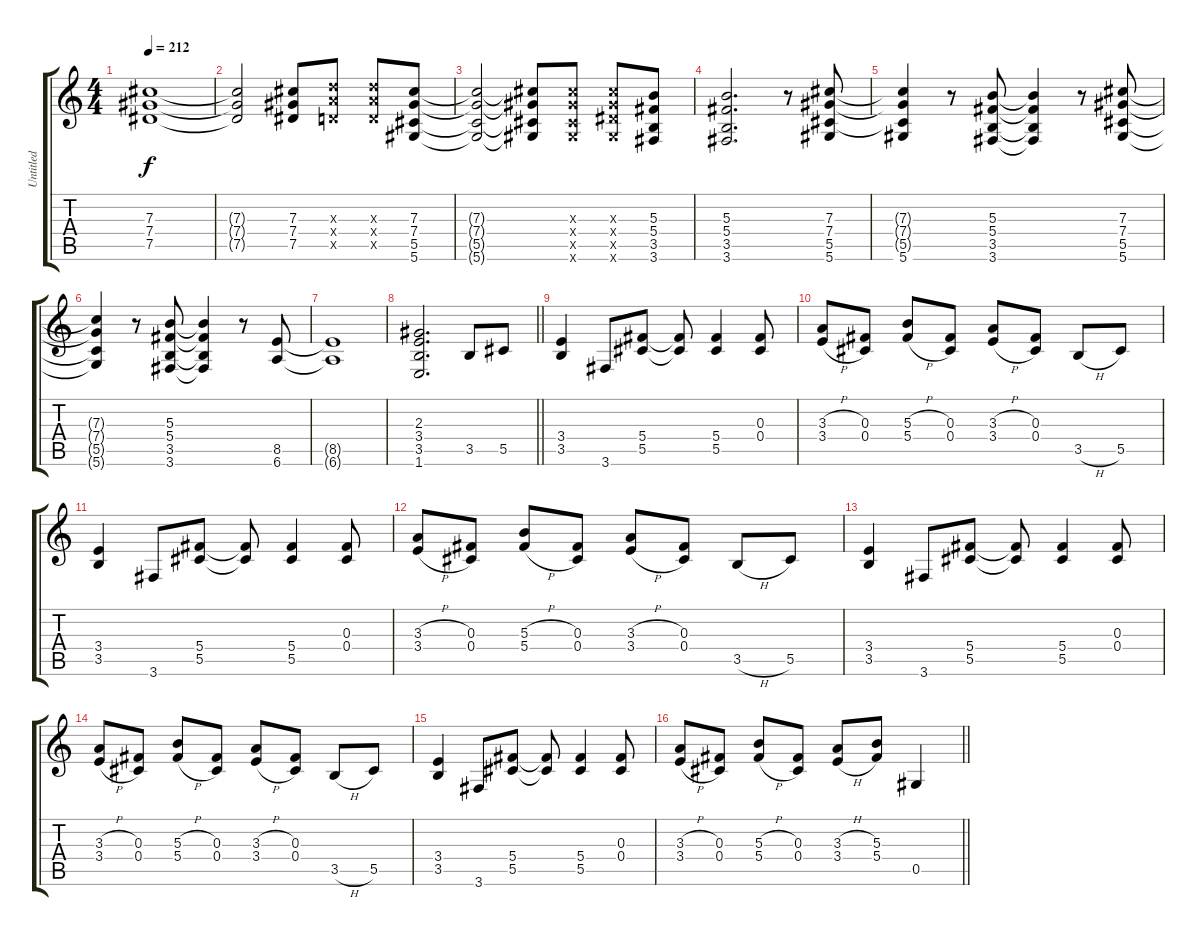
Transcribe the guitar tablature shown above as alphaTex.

\track ("Untitled" "Untitled") {instrument distortionguitar}
\staff {score tabs}
\tuning (Eb4 Bb3 Gb3 Db3 Ab2 Eb2) {hide}
\ts (4 4)
\tempo 212
\clef g2
\ks c
(7.3 7.4 7.5).1{dy f} |
(7.3{t} 7.4{t} 7.5{t}).2 (7.3 7.4 7.5).8 (8.3{x} 8.4{x} 6.5{x}).8 (8.3{x} 8.4{x} 6.5{x}).8 (7.3 7.4 5.5 5.6).8 |
(7.3{t} 7.4{t} 5.5{t} 5.6{t}).2 (7.3{t} 7.4{t} 5.5{t} 5.6{t}).8 (7.3{x} 7.4{x} 5.5{x} 5.6{x}).8 (7.3{x} 7.4{x} 7.5{x} 5.6{x}).8 (5.3 5.4 3.5 3.6).8 |
(5.3 5.4 3.5 3.6).2{d} r.8 (7.3 7.4 5.5 5.6).8 |
(7.3{t} 7.4{t} 5.5{t} 5.6).4 r.8 (5.3 5.4 3.5 3.6).8 (5.3{t} 5.4{t} 3.5{t} 3.6{t}).4 r.8 (7.3 7.4 5.5 5.6).8 |
(7.3{t} 7.4{t} 5.5{t} 5.6{t}).4 r.8 (5.3 5.4 3.5 3.6).8 (5.3{t} 5.4{t} 3.5{t} 3.6{t}).4 r.8 (8.5 6.6).8 |
(8.5{t} 6.6{t}).1 |
\barLineRight lightlight
(2.3 3.4 3.5 1.6).2{d} 3.5.8 5.5.8 |
(3.4 3.5).4 3.6.8 (5.4 5.5).8 (5.4{t} 5.5{t}).8 (5.4 5.5).4 (0.3 0.4).8 |
(3.3{h} 3.4{h}).8 (0.3 0.4).8 (5.3{h} 5.4{h}).8 (0.3 0.4).8 (3.3{h} 3.4{h}).8 (0.3 0.4).8 3.5{h}.8 5.5.8 |
(3.4 3.5).4 3.6.8 (5.4 5.5).8 (5.4{t} 5.5{t}).8 (5.4 5.5).4 (0.3 0.4).8 |
(3.3{h} 3.4{h}).8 (0.3 0.4).8 (5.3{h} 5.4{h}).8 (0.3 0.4).8 (3.3{h} 3.4{h}).8 (0.3 0.4).8 3.5{h}.8 5.5.8 |
(3.4 3.5).4 3.6.8 (5.4 5.5).8 (5.4{t} 5.5{t}).8 (5.4 5.5).4 (0.3 0.4).8 |
(3.3{h} 3.4{h}).8 (0.3 0.4).8 (5.3{h} 5.4{h}).8 (0.3 0.4).8 (3.3{h} 3.4{h}).8 (0.3 0.4).8 3.5{h}.8 5.5.8 |
(3.4 3.5).4 3.6.8 (5.4 5.5).8 (5.4{t} 5.5{t}).8 (5.4 5.5).4 (0.3 0.4).8 |
\barLineRight lightlight
(3.3{h} 3.4{h}).8 (0.3 0.4).8 (5.3{h} 5.4{h}).8 (0.3 0.4).8 (3.3{h} 3.4{h}).8 (5.3 5.4).8 0.5.4
